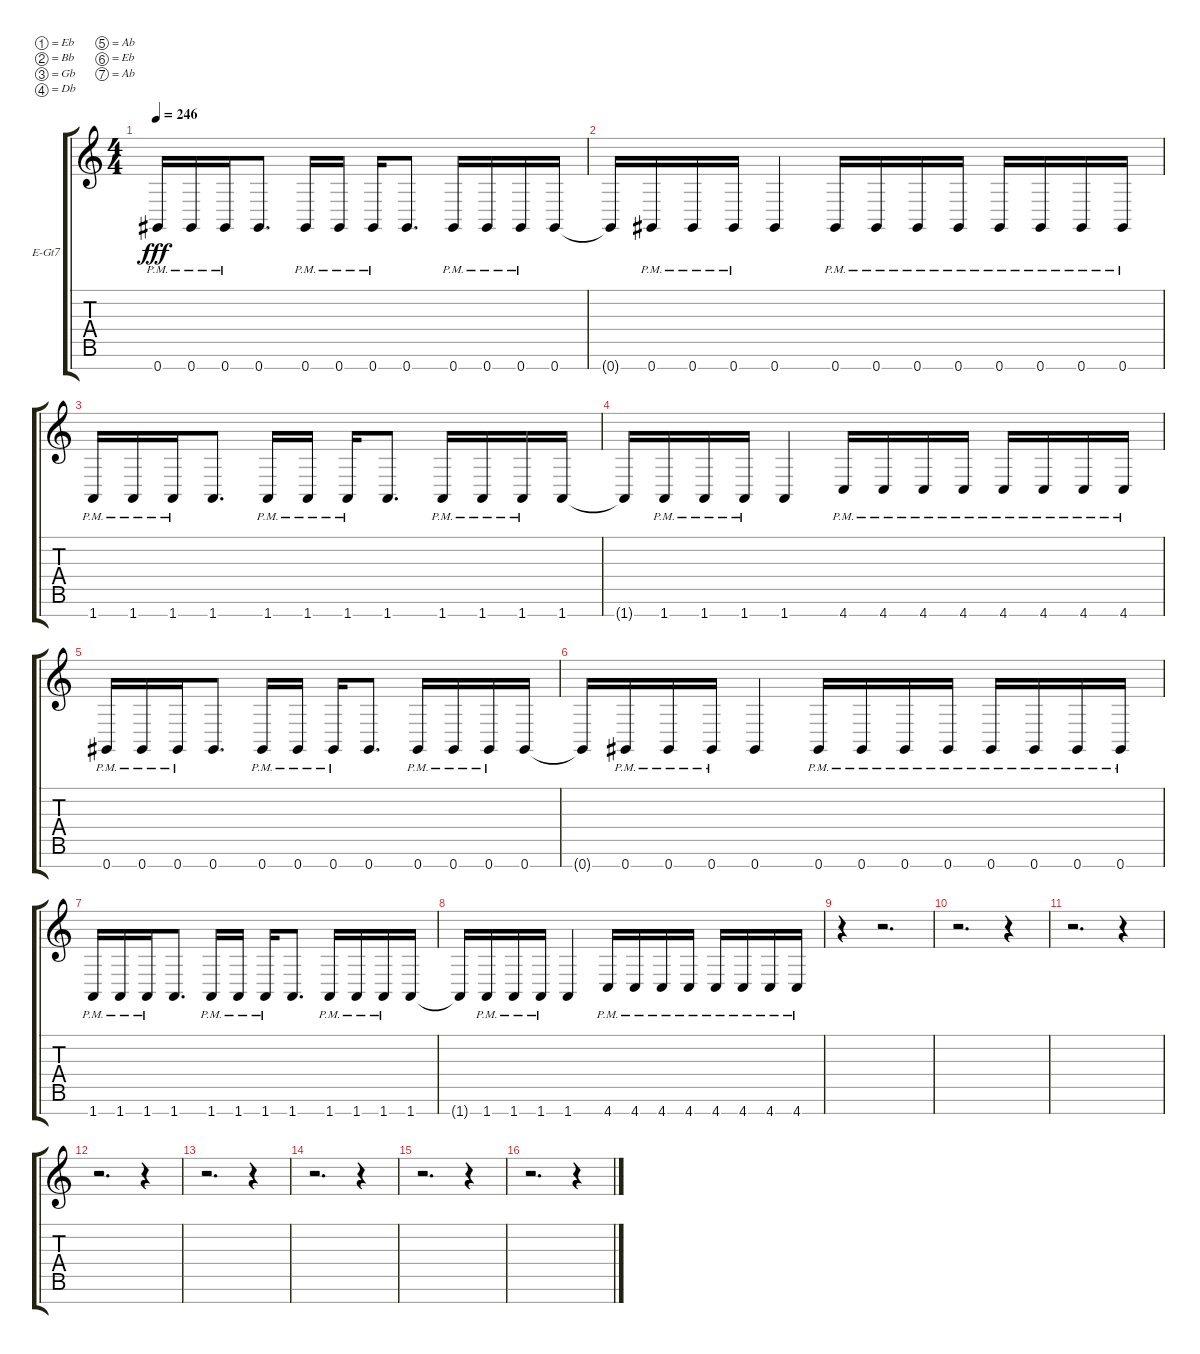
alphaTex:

\bracketExtendMode groupsimilarinstruments
\firstSystemTrackNameOrientation horizontal
\otherSystemsTrackNameOrientation horizontal
\track ("Guitar 2" "E-Gt7") {instrument distortionguitar}
\staff {score tabs}
\tuning (Eb4 Bb3 Gb3 Db3 Ab2 Eb2 Ab1)
\ts (4 4)
\tempo 246
\clef g2
\ks c
0.7{pm}.16{dy fff} 0.7{pm}.16 0.7{pm}.16 0.7.8{d} 0.7{pm}.16 0.7{pm}.16 0.7{pm}.16 0.7.8{d} 0.7{pm}.16 0.7{pm}.16 0.7{pm}.16 0.7.16 |
0.7{t}.16 0.7{pm}.16 0.7{pm}.16 0.7{pm}.16 0.7.4 0.7{pm}.16 0.7{pm}.16 0.7{pm}.16 0.7{pm}.16 0.7{pm}.16 0.7{pm}.16 0.7{pm}.16 0.7{pm}.16 |
1.7{pm}.16 1.7{pm}.16 1.7{pm}.16 1.7.8{d} 1.7{pm}.16 1.7{pm}.16 1.7{pm}.16 1.7.8{d} 1.7{pm}.16 1.7{pm}.16 1.7{pm}.16 1.7.16 |
1.7{t}.16 1.7{pm}.16 1.7{pm}.16 1.7{pm}.16 1.7.4 4.7{pm}.16 4.7{pm}.16 4.7{pm}.16 4.7{pm}.16 4.7{pm}.16 4.7{pm}.16 4.7{pm}.16 4.7{pm}.16 |
0.7{pm}.16 0.7{pm}.16 0.7{pm}.16 0.7.8{d} 0.7{pm}.16 0.7{pm}.16 0.7{pm}.16 0.7.8{d} 0.7{pm}.16 0.7{pm}.16 0.7{pm}.16 0.7.16 |
0.7{t}.16 0.7{pm}.16 0.7{pm}.16 0.7{pm}.16 0.7.4 0.7{pm}.16 0.7{pm}.16 0.7{pm}.16 0.7{pm}.16 0.7{pm}.16 0.7{pm}.16 0.7{pm}.16 0.7{pm}.16 |
1.7{pm}.16 1.7{pm}.16 1.7{pm}.16 1.7.8{d} 1.7{pm}.16 1.7{pm}.16 1.7{pm}.16 1.7.8{d} 1.7{pm}.16 1.7{pm}.16 1.7{pm}.16 1.7.16 |
1.7{t}.16 1.7{pm}.16 1.7{pm}.16 1.7{pm}.16 1.7.4 4.7{pm}.16 4.7{pm}.16 4.7{pm}.16 4.7{pm}.16 4.7{pm}.16 4.7{pm}.16 4.7{pm}.16 4.7{pm}.16 |
r.4 r.2{d} |
r.2{d} r.4 |
r.2{d} r.4 |
r.2{d} r.4 |
r.2{d} r.4 |
r.2{d} r.4 |
r.2{d} r.4 |
r.2{d} r.4
